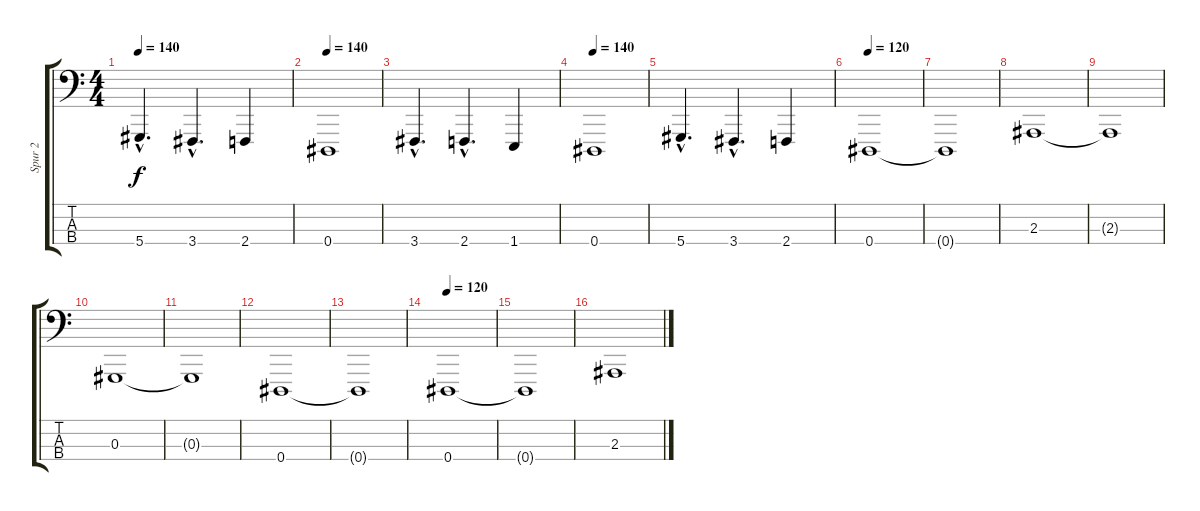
\track ("Spur 2" "Spur 2") {instrument synthstrings1}
\staff {score tabs}
\tuning (Gb2 Db2 Ab1 Eb1) {hide}
\ts (4 4)
\tempo 140
\clef f4
\ks c
5.4{hac}.4{d dy f} 3.4{hac}.4{d} 2.4.4 |
\tempo 140
0.4.1 |
3.4{hac}.4{d} 2.4{hac}.4{d} 1.4.4 |
\tempo 140
0.4.1 |
5.4{hac}.4{d} 3.4{hac}.4{d} 2.4.4 |
\tempo 120
0.4.1 |
0.4{t}.1 |
2.3.1 |
2.3{t}.1 |
0.3.1 |
0.3{t}.1 |
0.4.1 |
0.4{t}.1 |
\tempo 120
0.4.1 |
0.4{t}.1 |
2.3.1
